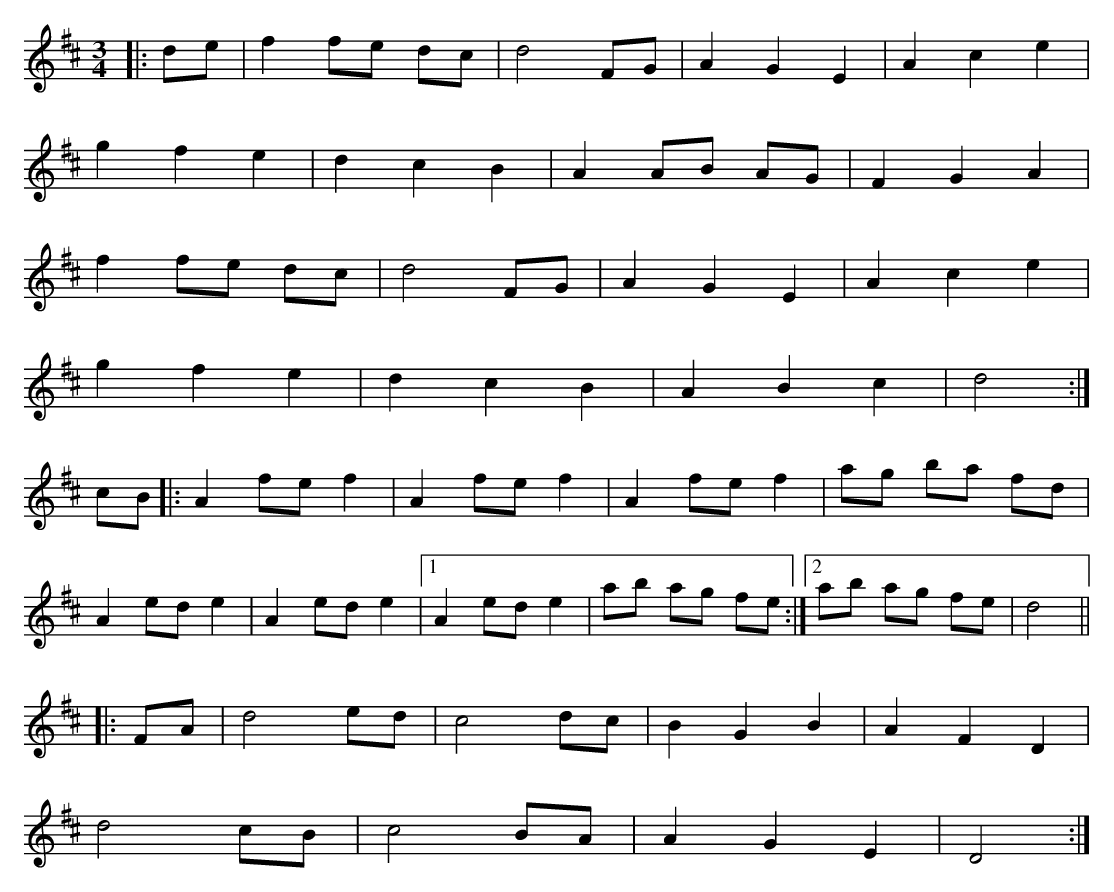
X:1
M:3/4
K:D
|:de|f2 fe dc|d4 FG|A2 G2 E2|A2 c2 e2|
g2 f2 e2|d2 c2 B2|A2 AB AG|F2 G2 A2|
f2 fe dc|d4 FG|A2 G2 E2|A2 c2 e2|
g2 f2 e2|d2 c2 B2|A2 B2 c2|d4:|
cB|:A2 fe f2|A2 fe f2|A2 fe f2|ag ba fd|
A2 ed e2|A2 ed e2|1 A2 ed e2|ab ag fe:|2 ab ag fe|d4||
|:FA|d4 ed|c4 dc|B2 G2 B2|A2 F2 D2|
d4 cB|c4 BA|A2 G2 E2|D4:|
